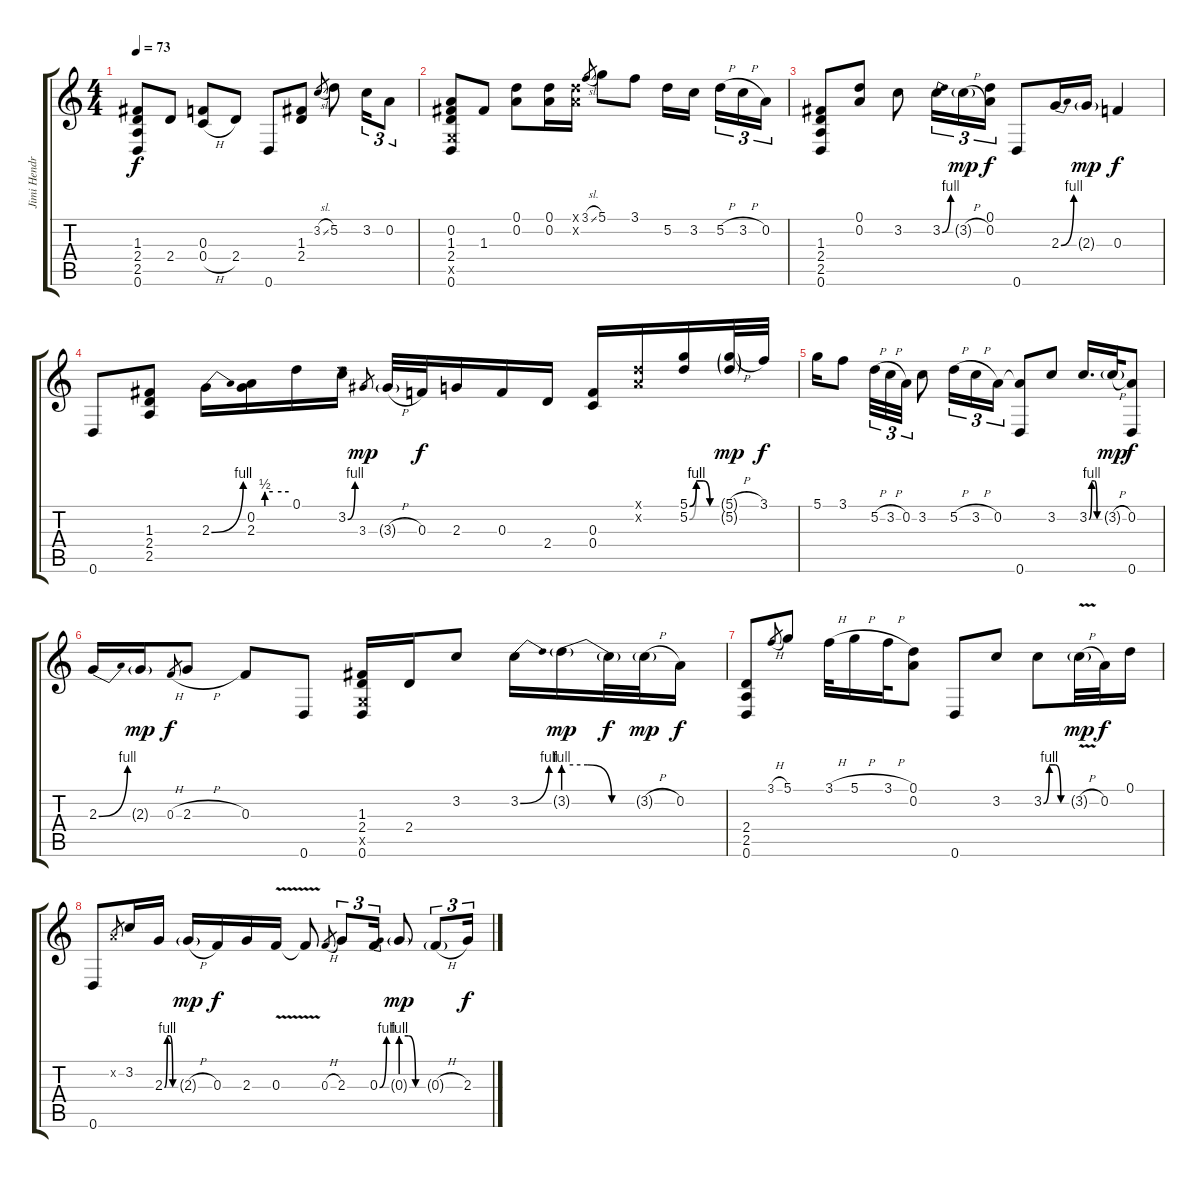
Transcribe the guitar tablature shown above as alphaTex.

\track ("Jimi Hendrix" "Jimi Hendr") {instrument overdrivenguitar}
\staff {score tabs}
\tuning (D4 A3 F3 C3 G2 D2) {hide}
\ts (4 4)
\tempo 73
\clef g2
\ks c
(1.3 2.4 2.5 0.6).8{dy f} 2.4.8 (0.3 0.4{h}).8 2.4.8 0.6.8 (1.3 2.4).8 3.2{sl}.8{gr} 5.2.8 3.2.16{tu (3 2)} 0.2.8{tu (3 2)} |
(0.2 1.3 2.4 0.5{x} 0.6).8 1.3.8 (0.1 0.2).8 (0.1 0.2).16 (0.1{x} 0.2{x}).16 3.1{sl}.8{gr} 5.1.8 3.1.8 5.2.16 3.2.16 5.2{h}.16{tu (3 2)} 3.2{h}.16{tu (3 2)} 0.2.16{tu (3 2)} |
(1.3 2.4 2.5 0.6).8 (0.1 0.2).8 3.2.8 3.2{be (bend 0 0 60 4)}.16{tu (3 2)} 3.2{h g}.16{tu (3 2) dy mp} (0.1 0.2).16{tu (3 2) dy f} 0.6.8 2.3{be (bend 0 0 60 4)}.16 2.3{g}.16{dy mp} 0.3.4{dy f} |
0.6.8 (1.3 2.4 2.5).8 2.3{be (bend 0 0 60 4)}.16 (0.2 2.3{be (custom 0 0 15 0 15 2 30 2 60 2)}).16 0.1.16 3.2{be (bend 0 0 60 4)}.16 3.3.8{gr dy mp} 3.3{h g}.32 0.3.32{dy f} 2.3.16 0.3.16 2.4.16 (0.3 0.4).16 (0.1{x} 0.2{x}).16 (5.1{be (custom 0 0 15 4 30 4 45 0 60 0)} 5.2{be (custom 0 0 15 4 30 4 45 0 60 0)}).16 (5.1{h g} 5.2{g}).32{dy mp} 3.1.32{dy f} |
5.1.16 3.1.8 5.2{h}.32{tu (3 2)} 3.2{h}.32{tu (3 2)} 0.2.32{tu (3 2)} 3.2.8 5.2{h}.16{tu (3 2)} 3.2{h}.16{tu (3 2)} 0.2.16{tu (3 2)} (0.2{t} 0.6).8 3.2.8 3.2{be (custom 0 0 15 4 30 4 45 0 60 0)}.16{d} 3.2{h g}.32{dy mp} (0.2 0.6).8{dy f} |
2.3{be (bend 0 0 60 4)}.16 2.3{g}.16{dy mp} 0.3{h}.8{gr dy f} 2.3{h}.8 0.3.8 0.6.8 (1.3 2.4 0.5{x} 0.6).16 2.4.16 3.2.8 3.2{be (bend 0 0 60 4)}.16 3.2{be (custom 0 4 20 4 40 0 60 0) g}.16{dy mp} 3.2{t}.32{dy f} 3.2{h g}.32{dy mp} 0.2.16{dy f} |
(2.4 2.5 0.6).8 3.1{h}.8{gr} 5.1.8 3.1{h}.32 5.1{h}.16 3.1{h}.32 (0.1 0.2).8 0.6.8 3.2.8 3.2{be (custom 0 0 15 4 30 4 45 0 60 0)}.8 3.2{v h g}.32{dy mp} 0.2.32{dy f} 0.1.16 |
0.6.8 0.2{x}.8{gr} 3.2.16 2.3{be (custom 0 0 15 4 30 4 45 0 60 0)}.16 2.3{h g}.16{dy mp} 0.3.16{dy f} 2.3.16 0.3{v}.16 0.3{t}.8 0.3{h}.8{gr} 2.3.8{tu (3 2)} 0.3{be (bend 0 0 60 4)}.16{tu (3 2)} 0.3{be (custom 0 4 20 4 40 0 60 0) g}.8{dy mp} 0.3{h g}.8{tu (3 2)} 2.3.16{tu (3 2) dy f}
